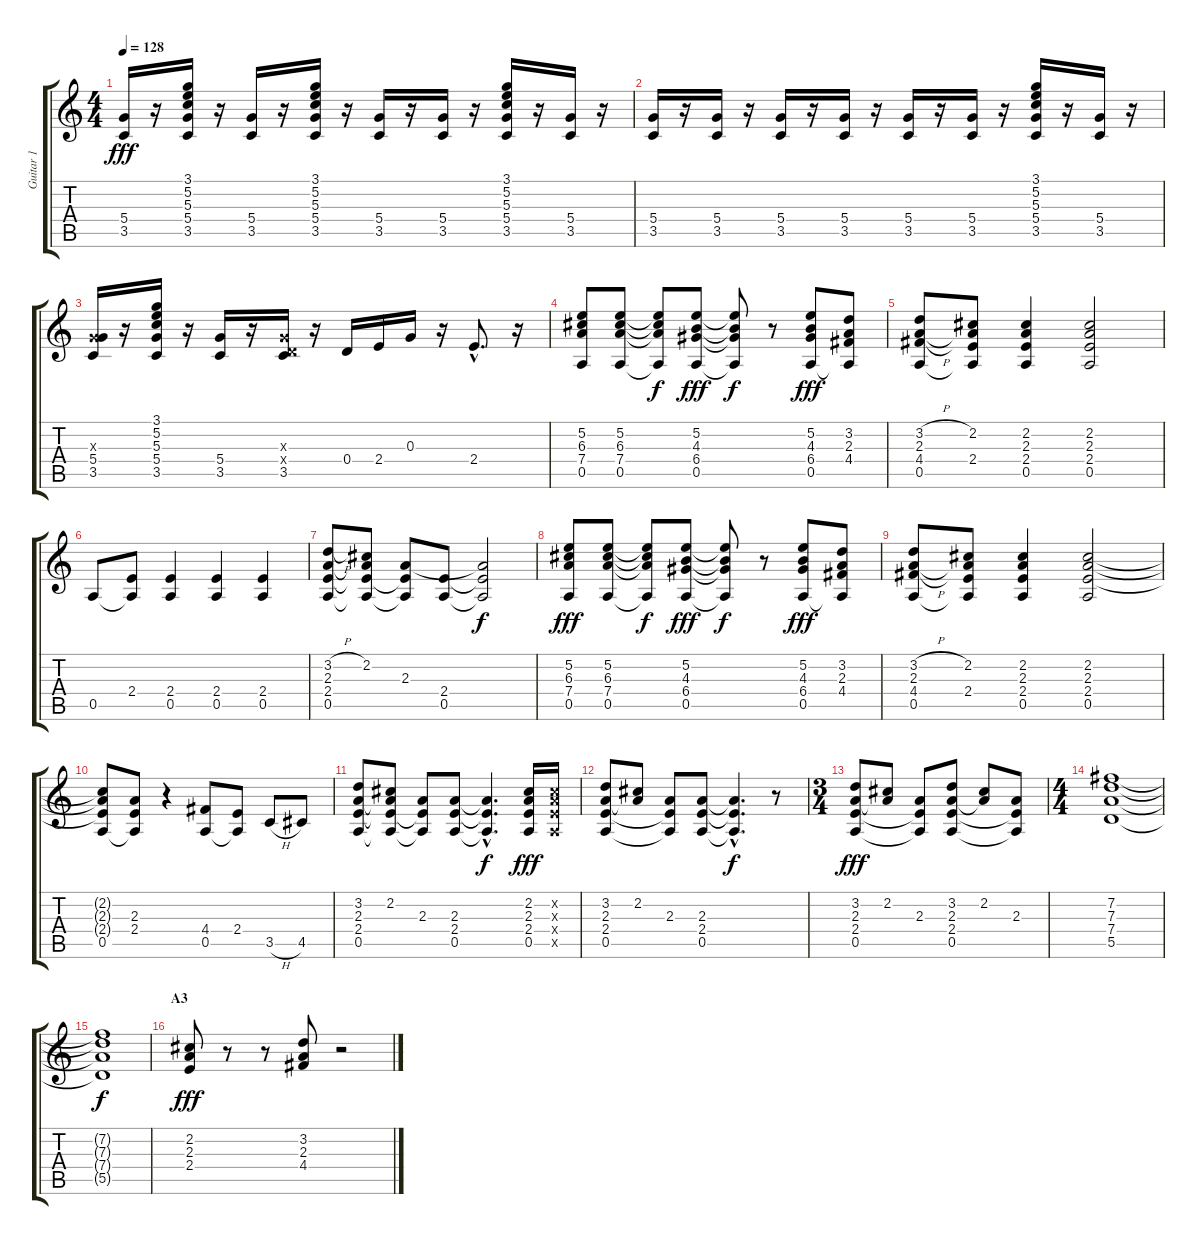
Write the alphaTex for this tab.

\track ("Guitar 1" "Guitar 1") {instrument distortionguitar}
\staff {score tabs}
\tuning (E4 B3 G3 D3 A2 E2) {hide}
\ts (4 4)
\tempo 128
\clef g2
\ks c
(5.4 3.5).16{dy fff} r.16 (3.1 5.2 5.3 5.4 3.5).16 r.16 (5.4 3.5).16 r.16 (3.1 5.2 5.3 5.4 3.5).16 r.16 (5.4 3.5).16 r.16 (5.4 3.5).16 r.16 (3.1 5.2 5.3 5.4 3.5).16 r.16 (5.4 3.5).16 r.16 |
(5.4 3.5).16 r.16 (5.4 3.5).16 r.16 (5.4 3.5).16 r.16 (5.4 3.5).16 r.16 (5.4 3.5).16 r.16 (5.4 3.5).16 r.16 (3.1 5.2 5.3 5.4 3.5).16 r.16 (5.4 3.5).16 r.16 |
(0.3{x} 5.4 3.5).16 r.16 (3.1 5.2 5.3 5.4 3.5).16 r.16 (5.4 3.5).16 r.16 (0.3{x} 0.4{x} 3.5).16 r.16 0.4.16 2.4.16 0.3.16 r.16 2.4{hac}.8{d} r.16 |
(5.2 6.3 7.4 0.5).8{volume 13} (5.2 6.3 7.4 0.5).8 (5.2{t} 6.3{t} 7.4{t} 0.5{t}).8{dy f} (5.2 4.3 6.4 0.5).8{dy fff} (5.2{t} 4.3{t} 6.4{t} 0.5{t}).8{dy f} r.8 (5.2 4.3 6.4 0.5).8{dy fff} (3.2 2.3 4.4 0.5{t}).8 |
(3.2{h} 2.3 4.4{h} 0.5).8 (2.2 2.3{t} 2.4 0.5{t}).8 (2.2 2.3 2.4 0.5).4 (2.2 2.3 2.4 0.5).2 |
0.5.8 (2.4 0.5{t}).8 (2.4 0.5).4 (2.4 0.5).4 (2.4 0.5).4 |
(3.2{h} 2.3 2.4 0.5).8 (2.2 2.3{t} 2.4{t} 0.5{t}).8 (2.3 2.4{t} 0.5{t}).8 (2.4 0.5).8 (2.3{t} 2.4{t} 0.5{t}).2{dy f} |
(5.2 6.3 7.4 0.5).8{dy fff} (5.2 6.3 7.4 0.5).8 (5.2{t} 6.3{t} 7.4{t} 0.5{t}).8{dy f} (5.2 4.3 6.4 0.5).8{dy fff} (5.2{t} 4.3{t} 6.4{t} 0.5{t}).8{dy f} r.8 (5.2 4.3 6.4 0.5).8{dy fff} (3.2 2.3 4.4 0.5{t}).8 |
(3.2{h} 2.3 4.4{h} 0.5).8 (2.2 2.3{t} 2.4 0.5{t}).8 (2.2 2.3 2.4 0.5).4 (2.2 2.3 2.4 0.5).2 |
(2.2{t} 2.3{t} 2.4{t} 0.5).8 (2.3 2.4 0.5{t}).8 r.4 (4.4 0.5).8 (2.4 0.5{t}).8 3.5{h}.8 4.5.8 |
(3.2 2.3 2.4 0.5).8 (2.2 2.3{t} 2.4{t} 0.5{t}).8 (2.3 2.4{t} 0.5{t}).8 (2.3 2.4 0.5).8 (2.3{hac t} 2.4{hac t} 0.5{hac t}).4{d dy f} (2.2 2.3 2.4 0.5).16{dy fff} (2.2{x} 2.3{x} 2.4{x} 0.5{x}).16 |
(3.2 2.3 2.4 0.5).8 (2.2 2.3{t}).8 (2.3 2.4{t} 0.5{t}).8 (2.3 2.4 0.5).8 (2.3{hac t} 2.4{hac t} 0.5{hac t}).4{d dy f} r.8 |
\ts (3 4)
(3.2 2.3 2.4 0.5).8{dy fff} (2.2 2.3{t}).8 (2.3 2.4{t} 0.5{t}).8 (3.2 2.3 2.4 0.5).8 (2.2 2.3{t}).8 (2.3 2.4{t} 0.5{t}).8 |
\ts (4 4)
(7.2 7.3 7.4 5.5).1 |
(7.2{t} 7.3{t} 7.4{t} 5.5{t}).1{dy f} |
\section ("" "A3")
(2.2 2.3 2.4).8{dy fff} r.8 r.8 (3.2 2.3 4.4).8 r.2
